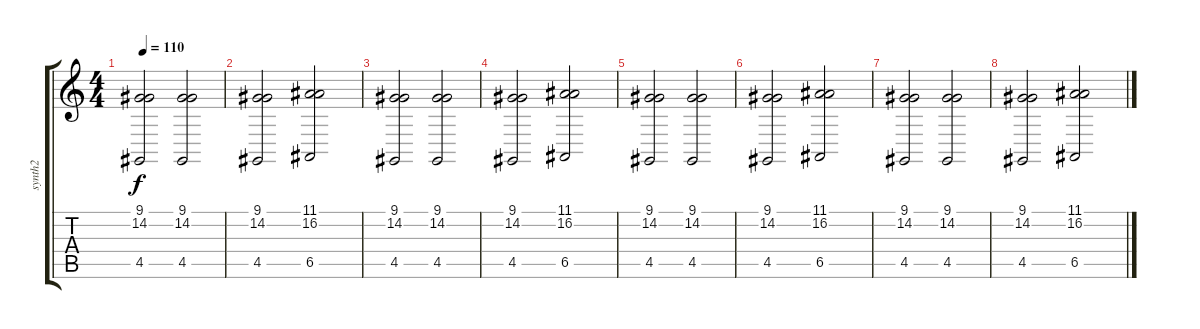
\track ("synth2" "synth2") {instrument pad3polysynth}
\staff {score tabs}
\tuning (B3 Gb3 D3 A2 E2 B1) {hide}
\ts (4 4)
\tempo 110
\clef g2
\ks c
(9.1 14.2 4.5).2{dy f instrument pad3polysynth} (9.1 14.2 4.5).2 |
(9.1 14.2 4.5).2 (11.1 16.2 6.5).2 |
(9.1 14.2 4.5).2 (9.1 14.2 4.5).2 |
(9.1 14.2 4.5).2 (11.1 16.2 6.5).2 |
(9.1 14.2 4.5).2{volume 10} (9.1 14.2 4.5).2 |
(9.1 14.2 4.5).2 (11.1 16.2 6.5).2 |
(9.1 14.2 4.5).2 (9.1 14.2 4.5).2 |
(9.1 14.2 4.5).2 (11.1 16.2 6.5).2
